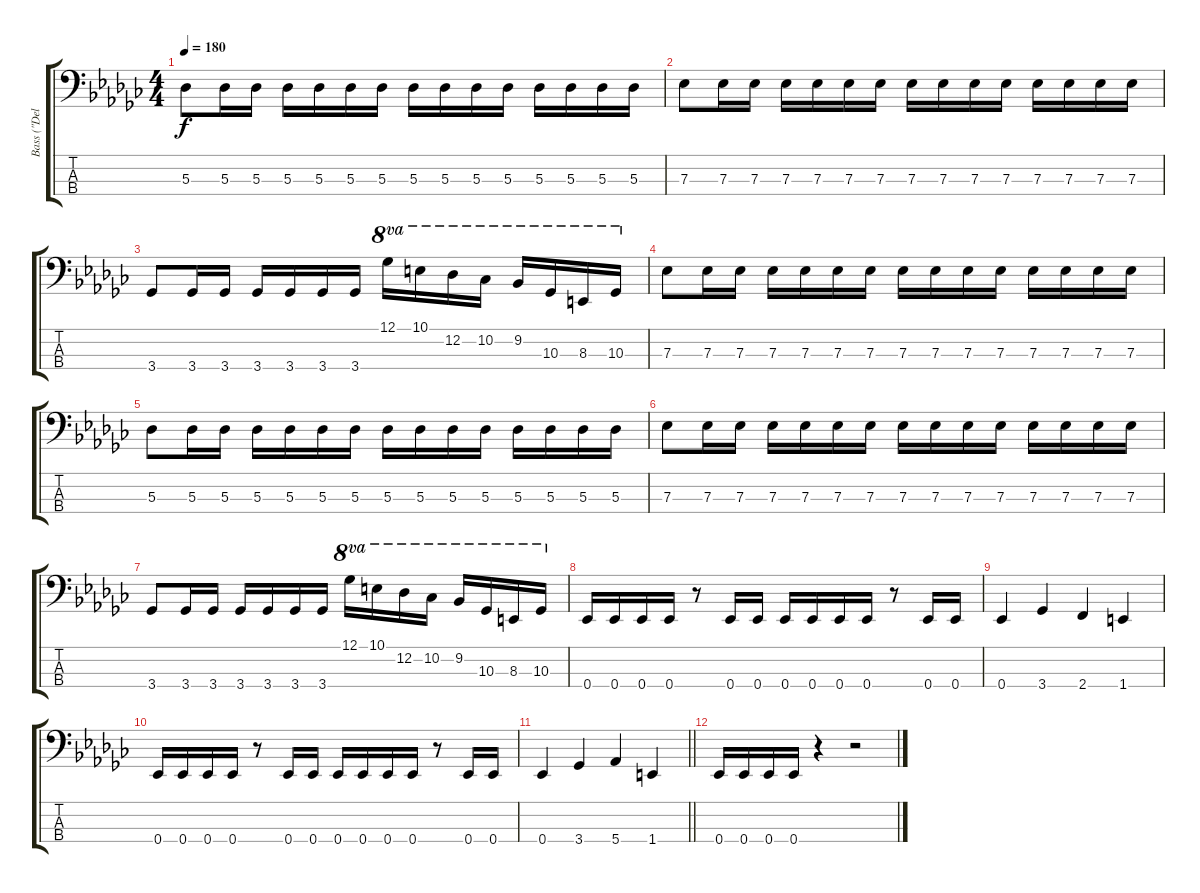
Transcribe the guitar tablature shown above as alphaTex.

\track ("Bass (\"Della\")" "Bass (\"Del") {instrument electricbassfinger}
\staff {score tabs}
\tuning (Gb2 Db2 Ab1 Eb1) {hide}
\ts (4 4)
\tempo 180
\clef f4
\ks gb
5.3.8{dy f} 5.3.16 5.3.16 5.3.16 5.3.16 5.3.16 5.3.16 5.3.16 5.3.16 5.3.16 5.3.16 5.3.16 5.3.16 5.3.16 5.3.16 |
7.3.8 7.3.16 7.3.16 7.3.16 7.3.16 7.3.16 7.3.16 7.3.16 7.3.16 7.3.16 7.3.16 7.3.16 7.3.16 7.3.16 7.3.16 |
3.4.8 3.4.16 3.4.16 3.4.16 3.4.16 3.4.16 3.4.16 12.1.16{ot 8va} 10.1.16{ot 8va} 12.2.16{ot 8va} 10.2.16{ot 8va} 9.2.16{ot 8va} 10.3.16{ot 8va} 8.3.16{ot 8va} 10.3.16{ot 8va} |
7.3.8 7.3.16 7.3.16 7.3.16 7.3.16 7.3.16 7.3.16 7.3.16 7.3.16 7.3.16 7.3.16 7.3.16 7.3.16 7.3.16 7.3.16 |
5.3.8 5.3.16 5.3.16 5.3.16 5.3.16 5.3.16 5.3.16 5.3.16 5.3.16 5.3.16 5.3.16 5.3.16 5.3.16 5.3.16 5.3.16 |
7.3.8 7.3.16 7.3.16 7.3.16 7.3.16 7.3.16 7.3.16 7.3.16 7.3.16 7.3.16 7.3.16 7.3.16 7.3.16 7.3.16 7.3.16 |
3.4.8 3.4.16 3.4.16 3.4.16 3.4.16 3.4.16 3.4.16 12.1.16{ot 8va} 10.1.16{ot 8va} 12.2.16{ot 8va} 10.2.16{ot 8va} 9.2.16{ot 8va} 10.3.16{ot 8va} 8.3.16{ot 8va} 10.3.16{ot 8va} |
0.4.16 0.4.16 0.4.16 0.4.16 r.8 0.4.16 0.4.16 0.4.16 0.4.16 0.4.16 0.4.16 r.8 0.4.16 0.4.16 |
0.4.4 3.4.4 2.4.4 1.4.4 |
0.4.16 0.4.16 0.4.16 0.4.16 r.8 0.4.16 0.4.16 0.4.16 0.4.16 0.4.16 0.4.16 r.8 0.4.16 0.4.16 |
\barLineRight lightlight
0.4.4 3.4.4 5.4.4 1.4.4 |
0.4.16 0.4.16 0.4.16 0.4.16 r.4 r.2
